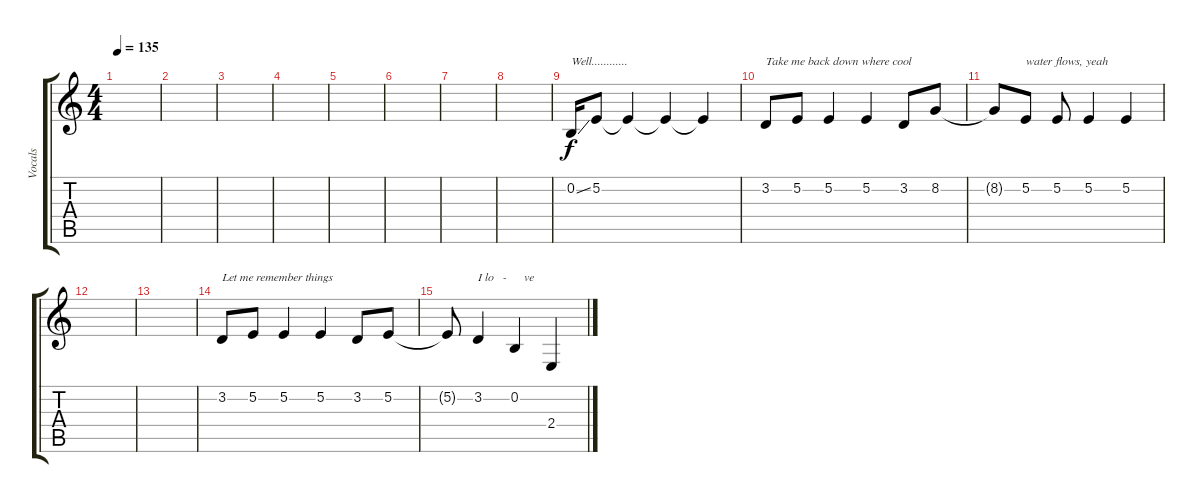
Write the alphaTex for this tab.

\track ("Vocals" "Vocals") {instrument oboe}
\staff {score tabs}
\tuning (E4 B3 G3 D3 A2 E2) {hide}
\ts (4 4)
\tempo 135
\clef g2
\ks c
|
|
|
|
|
|
|
|
0.2{ss}.16{txt "Well............"} 5.2.8 5.2{t}.4 5.2{t}.4 5.2{t}.4 |
3.2.8{txt "Take me back down where cool    "} 5.2.8 5.2.4 5.2.4 3.2.8 8.2.8 |
8.2{t}.8 5.2.8{txt "water flows, yeah"} 5.2.8 5.2.4 5.2.4 |
|
|
3.2.8{txt "Let me remember things"} 5.2.8 5.2.4 5.2.4 3.2.8 5.2.8 |
5.2{t}.8 3.2.4{txt "I lo   - "} 0.2.4{txt "   ve"} 2.4.4
